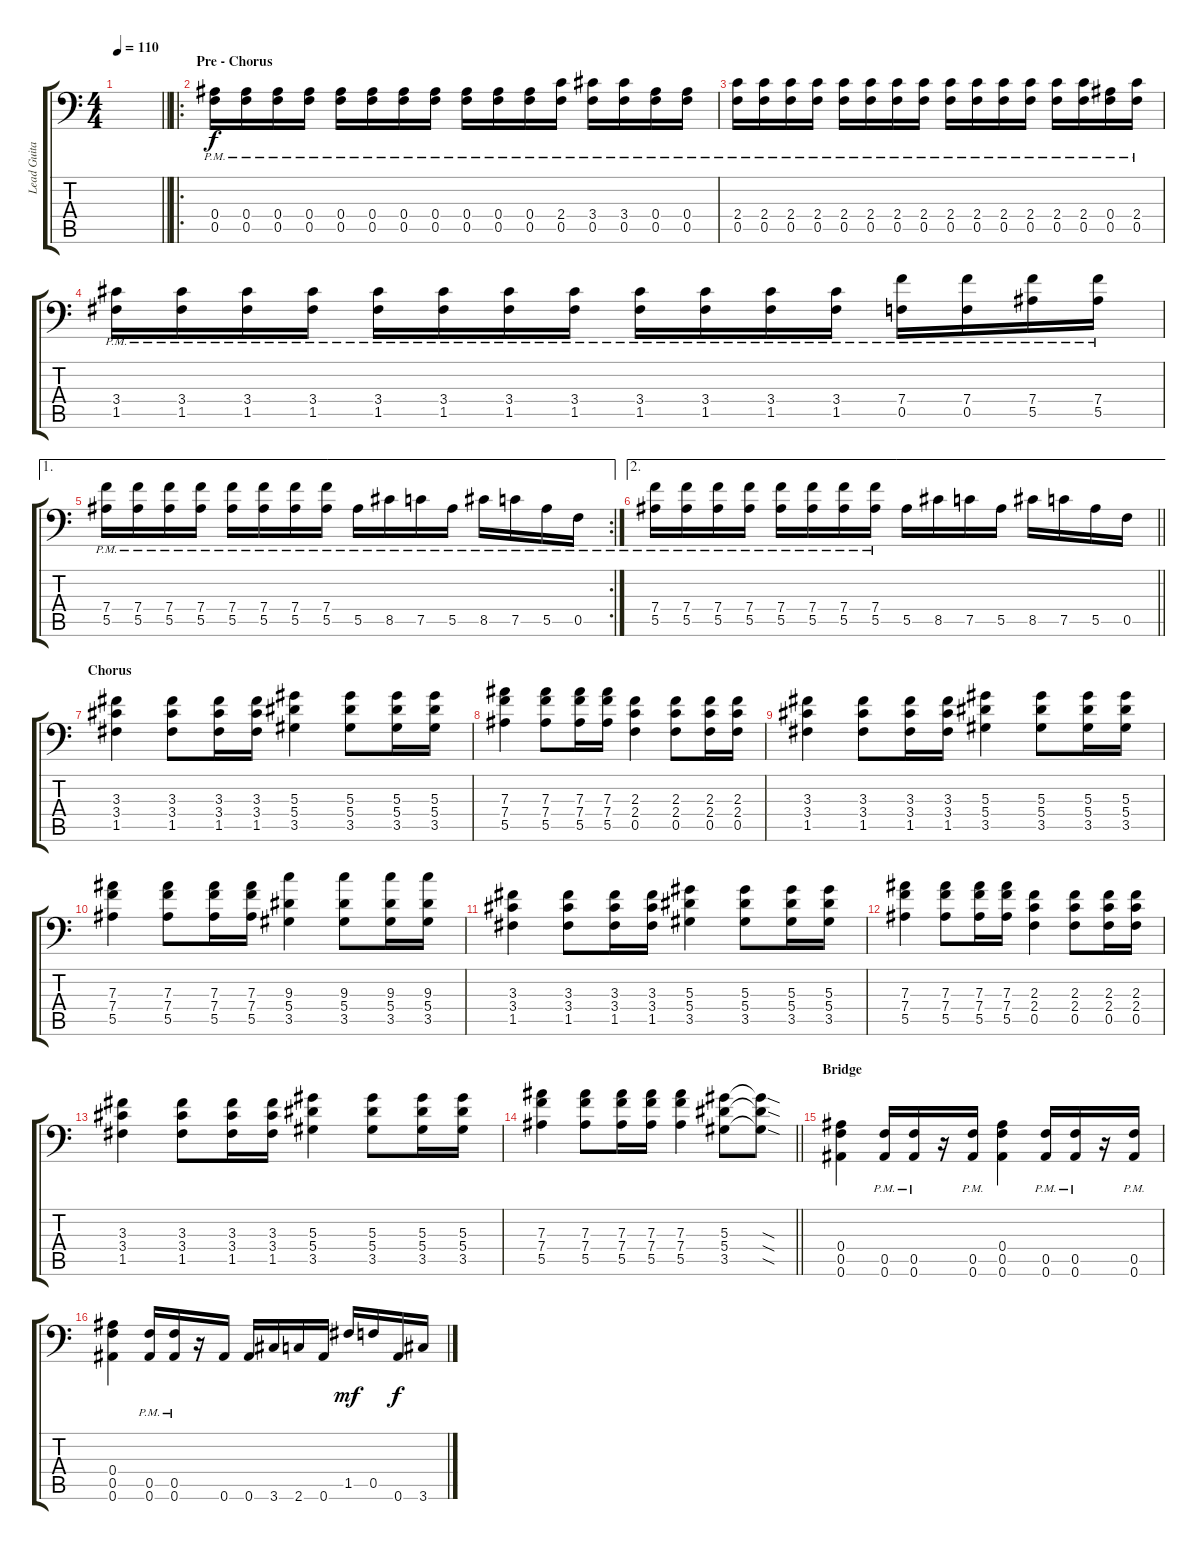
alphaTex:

\track ("Lead Guitar/Solo" "Lead Guita") {instrument distortionguitar}
\staff {score tabs}
\tuning (C4 G3 Eb3 Bb2 F2 Bb1) {hide}
\ts (4 4)
\tempo 110
\clef f4
\barLineRight lightlight
\ks c
|
\ro
\section ("" "Pre - Chorus")
(0.4{pm} 0.5{pm}).16 (0.4{pm} 0.5{pm}).16 (0.4{pm} 0.5{pm}).16 (0.4{pm} 0.5{pm}).16 (0.4{pm} 0.5{pm}).16 (0.4{pm} 0.5{pm}).16 (0.4{pm} 0.5{pm}).16 (0.4{pm} 0.5{pm}).16 (0.4{pm} 0.5{pm}).16 (0.4{pm} 0.5{pm}).16 (0.4{pm} 0.5{pm}).16 (2.4{pm} 0.5{pm}).16 (3.4{pm} 0.5{pm}).16 (3.4{pm} 0.5{pm}).16 (0.4{pm} 0.5{pm}).16 (0.4{pm} 0.5{pm}).16 |
(2.4{pm} 0.5{pm}).16 (2.4{pm} 0.5{pm}).16 (2.4{pm} 0.5{pm}).16 (2.4{pm} 0.5{pm}).16 (2.4{pm} 0.5{pm}).16 (2.4{pm} 0.5{pm}).16 (2.4{pm} 0.5{pm}).16 (2.4{pm} 0.5{pm}).16 (2.4{pm} 0.5{pm}).16 (2.4{pm} 0.5{pm}).16 (2.4{pm} 0.5{pm}).16 (2.4{pm} 0.5{pm}).16 (2.4{pm} 0.5{pm}).16 (2.4{pm} 0.5{pm}).16 (0.4{pm} 0.5{pm}).16 (2.4{pm} 0.5{pm}).16 |
(3.4{pm} 1.5{pm}).16 (3.4{pm} 1.5{pm}).16 (3.4{pm} 1.5{pm}).16 (3.4{pm} 1.5{pm}).16 (3.4{pm} 1.5{pm}).16 (3.4{pm} 1.5{pm}).16 (3.4{pm} 1.5{pm}).16 (3.4{pm} 1.5{pm}).16 (3.4{pm} 1.5{pm}).16 (3.4{pm} 1.5{pm}).16 (3.4{pm} 1.5{pm}).16 (3.4{pm} 1.5{pm}).16 (7.4{pm} 0.5{pm}).16 (7.4{pm} 0.5{pm}).16 (7.4{pm} 5.5{pm}).16 (7.4{pm} 5.5{pm}).16 |
\ae 1
\rc 2
(7.4{pm} 5.5{pm}).16 (7.4{pm} 5.5{pm}).16 (7.4{pm} 5.5{pm}).16 (7.4{pm} 5.5{pm}).16 (7.4{pm} 5.5{pm}).16 (7.4{pm} 5.5{pm}).16 (7.4{pm} 5.5{pm}).16 (7.4{pm} 5.5{pm}).16 5.5{pm}.16 8.5{pm}.16 7.5{pm}.16 5.5{pm}.16 8.5{pm}.16 7.5{pm}.16 5.5{pm}.16 0.5{pm}.16 |
\ae 2
\barLineRight lightlight
(7.4{pm} 5.5{pm}).16 (7.4{pm} 5.5{pm}).16 (7.4{pm} 5.5{pm}).16 (7.4{pm} 5.5{pm}).16 (7.4{pm} 5.5{pm}).16 (7.4{pm} 5.5{pm}).16 (7.4{pm} 5.5{pm}).16 (7.4{pm} 5.5{pm}).16 5.5.16 8.5.16 7.5.16 5.5.16 8.5.16 7.5.16 5.5.16 0.5.16 |
\section ("" "Chorus")
(3.3 3.4 1.5).4 (3.3 3.4 1.5).8 (3.3 3.4 1.5).16 (3.3 3.4 1.5).16 (5.3 5.4 3.5).4 (5.3 5.4 3.5).8 (5.3 5.4 3.5).16 (5.3 5.4 3.5).16 |
(7.3 7.4 5.5).4 (7.3 7.4 5.5).8 (7.3 7.4 5.5).16 (7.3 7.4 5.5).16 (2.3 2.4 0.5).4 (2.3 2.4 0.5).8 (2.3 2.4 0.5).16 (2.3 2.4 0.5).16 |
(3.3 3.4 1.5).4 (3.3 3.4 1.5).8 (3.3 3.4 1.5).16 (3.3 3.4 1.5).16 (5.3 5.4 3.5).4 (5.3 5.4 3.5).8 (5.3 5.4 3.5).16 (5.3 5.4 3.5).16 |
(7.3 7.4 5.5).4 (7.3 7.4 5.5).8 (7.3 7.4 5.5).16 (7.3 7.4 5.5).16 (9.3 5.4 3.5).4 (9.3 5.4 3.5).8 (9.3 5.4 3.5).16 (9.3 5.4 3.5).16 |
(3.3 3.4 1.5).4 (3.3 3.4 1.5).8 (3.3 3.4 1.5).16 (3.3 3.4 1.5).16 (5.3 5.4 3.5).4 (5.3 5.4 3.5).8 (5.3 5.4 3.5).16 (5.3 5.4 3.5).16 |
(7.3 7.4 5.5).4 (7.3 7.4 5.5).8 (7.3 7.4 5.5).16 (7.3 7.4 5.5).16 (2.3 2.4 0.5).4 (2.3 2.4 0.5).8 (2.3 2.4 0.5).16 (2.3 2.4 0.5).16 |
(3.3 3.4 1.5).4 (3.3 3.4 1.5).8 (3.3 3.4 1.5).16 (3.3 3.4 1.5).16 (5.3 5.4 3.5).4 (5.3 5.4 3.5).8 (5.3 5.4 3.5).16 (5.3 5.4 3.5).16 |
\barLineRight lightlight
(7.3 7.4 5.5).4 (7.3 7.4 5.5).8 (7.3 7.4 5.5).16 (7.3 7.4 5.5).16 (7.3 7.4 5.5).4 (5.3 5.4 3.5).8 (5.3{sod t} 5.4{sod t} 3.5{sod t}).8 |
\section ("" "Bridge")
(0.4 0.5 0.6).4 (0.5{pm} 0.6{pm}).16 (0.5{pm} 0.6{pm}).16 r.16 (0.5{pm} 0.6{pm}).16 (0.4 0.5 0.6).4 (0.5{pm} 0.6{pm}).16 (0.5{pm} 0.6{pm}).16 r.16 (0.5{pm} 0.6{pm}).16 |
(0.4 0.5 0.6).4 (0.5{pm} 0.6{pm}).16 (0.5{pm} 0.6{pm}).16 r.16 0.6.16 0.6.16 3.6.16 2.6.16 0.6.16 1.5.16{dy mf} 0.5.16 0.6.16{dy f} 3.6.16
